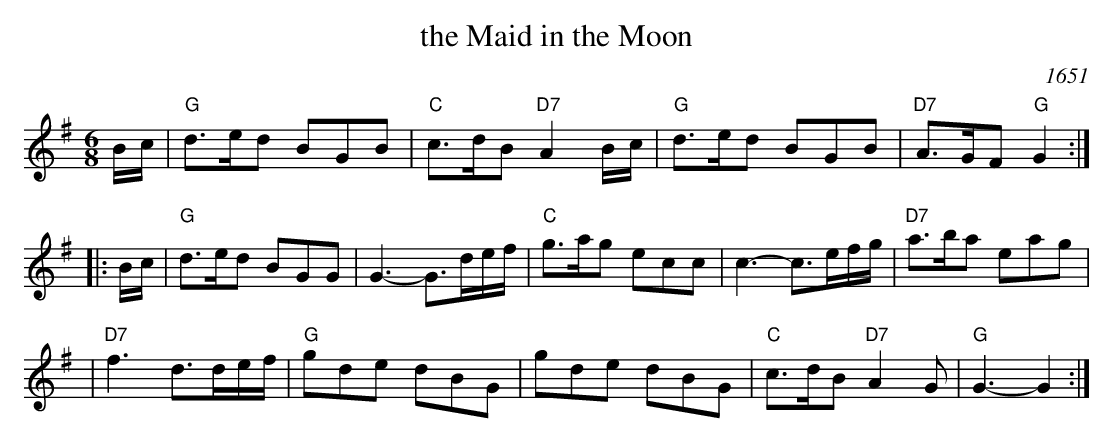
X:1
T: the Maid in the Moon
O: 1651
M: 6/8
L: 1/8
K: G
B/c/ \
| "G"d>ed BGB | "C"c>dB "D7"A2B/c/ | "G"d>ed BGB | "D7"A>GF "G"G2 :|
|: B/c/ | "G"d>ed BGG | G3- G>de/f/ | "C"g>ag ecc | c3- c>ef/g/ | "D7"a>ba eag |
| "D7"f3 d>de/f/ | "G"gde dBG | gde dBG | "C"c>dB "D7"A2G | "G"G3- G2 :|
